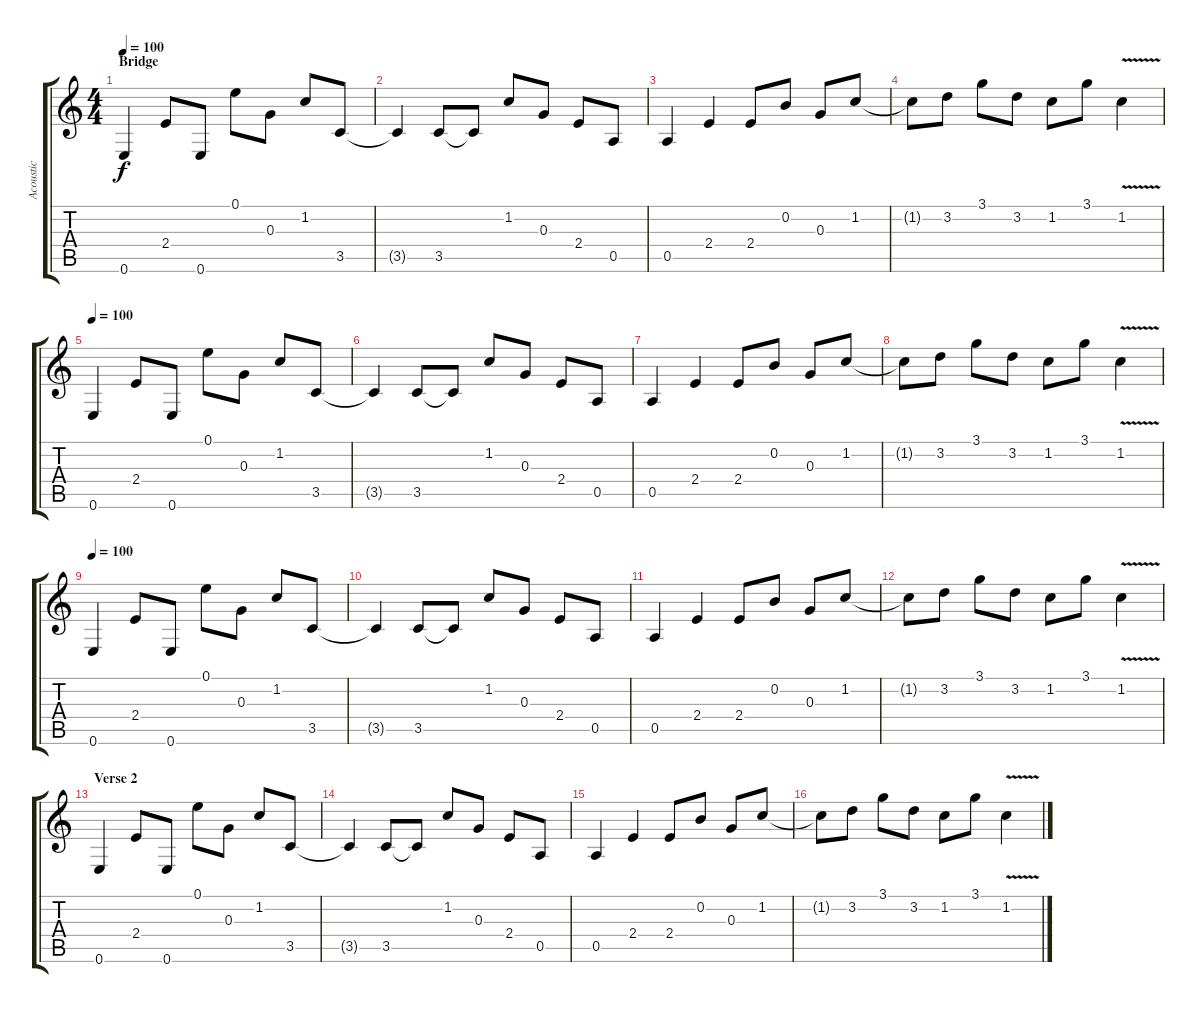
\track ("Acoustic" "Acoustic") {instrument acousticguitarsteel}
\staff {score tabs}
\tuning (E4 B3 G3 D3 A2 E2) {hide}
\ts (4 4)
\section ("" "Bridge ")
\tempo 100
\clef g2
\ks c
0.6.4{dy f} 2.4.8 0.6.8 0.1.8 0.3.8 1.2.8 3.5.8 |
3.5{t}.4 3.5.8 3.5{t}.8 1.2.8 0.3.8 2.4.8 0.5.8 |
0.5.4 2.4.4 2.4.8 0.2.8 0.3.8 1.2.8 |
1.2{t}.8 3.2.8 3.1.8 3.2.8 1.2.8 3.1.8 1.2{v}.4 |
\tempo 100
0.6.4 2.4.8 0.6.8 0.1.8 0.3.8 1.2.8 3.5.8 |
3.5{t}.4 3.5.8 3.5{t}.8 1.2.8 0.3.8 2.4.8 0.5.8 |
0.5.4 2.4.4 2.4.8 0.2.8 0.3.8 1.2.8 |
1.2{t}.8 3.2.8 3.1.8 3.2.8 1.2.8 3.1.8 1.2{v}.4 |
\tempo 100
0.6.4 2.4.8 0.6.8 0.1.8 0.3.8 1.2.8 3.5.8 |
3.5{t}.4 3.5.8 3.5{t}.8 1.2.8 0.3.8 2.4.8 0.5.8 |
0.5.4 2.4.4 2.4.8 0.2.8 0.3.8 1.2.8 |
1.2{t}.8 3.2.8 3.1.8 3.2.8 1.2.8 3.1.8 1.2{v}.4 |
\section ("" "Verse 2")
0.6.4 2.4.8 0.6.8 0.1.8 0.3.8 1.2.8 3.5.8 |
3.5{t}.4 3.5.8 3.5{t}.8 1.2.8 0.3.8 2.4.8 0.5.8 |
0.5.4 2.4.4 2.4.8 0.2.8 0.3.8 1.2.8 |
1.2{t}.8 3.2.8 3.1.8 3.2.8 1.2.8 3.1.8 1.2{v}.4
